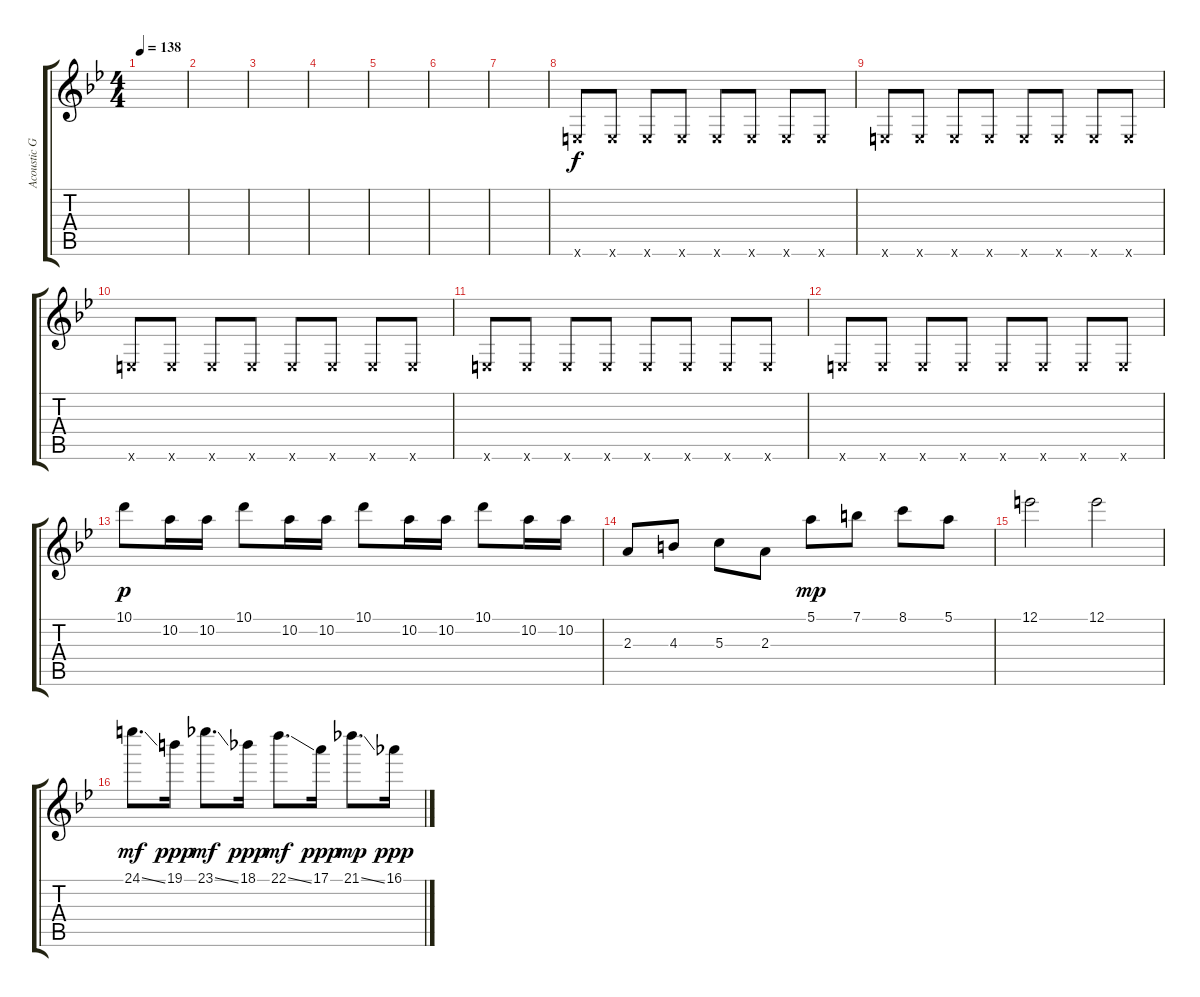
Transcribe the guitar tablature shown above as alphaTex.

\track ("Acoustic Guitar" "Acoustic G") {instrument acousticguitarsteel}
\staff {score tabs}
\tuning (E4 B3 G3 D3 A2 E2) {hide}
\ts (4 4)
\tempo 138
\clef g2
\ks gminor
|
|
|
|
|
|
|
0.6{x}.8{dy f} 0.6{x}.8 0.6{x}.8 0.6{x}.8 0.6{x}.8 0.6{x}.8 0.6{x}.8 0.6{x}.8 |
0.6{x}.8 0.6{x}.8 0.6{x}.8 0.6{x}.8 0.6{x}.8 0.6{x}.8 0.6{x}.8 0.6{x}.8 |
0.6{x}.8 0.6{x}.8 0.6{x}.8 0.6{x}.8 0.6{x}.8 0.6{x}.8 0.6{x}.8 0.6{x}.8 |
0.6{x}.8 0.6{x}.8 0.6{x}.8 0.6{x}.8 0.6{x}.8 0.6{x}.8 0.6{x}.8 0.6{x}.8 |
0.6{x}.8 0.6{x}.8 0.6{x}.8 0.6{x}.8 0.6{x}.8 0.6{x}.8 0.6{x}.8 0.6{x}.8 |
10.1.8{dy p} 10.2.16 10.2.16 10.1.8 10.2.16 10.2.16 10.1.8 10.2.16 10.2.16 10.1.8 10.2.16 10.2.16 |
2.3.8 4.3.8 5.3.8 2.3.8 5.1.8{dy mp} 7.1.8 8.1.8 5.1.8 |
12.1.2 12.1.2 |
24.1{ss}.8{d dy mf} 19.1.16{dy ppp} 23.1{ss}.8{d dy mf} 18.1.16{dy ppp} 22.1{ss}.8{d dy mf} 17.1.16{dy ppp} 21.1{ss}.8{d dy mp} 16.1.16{dy ppp}
